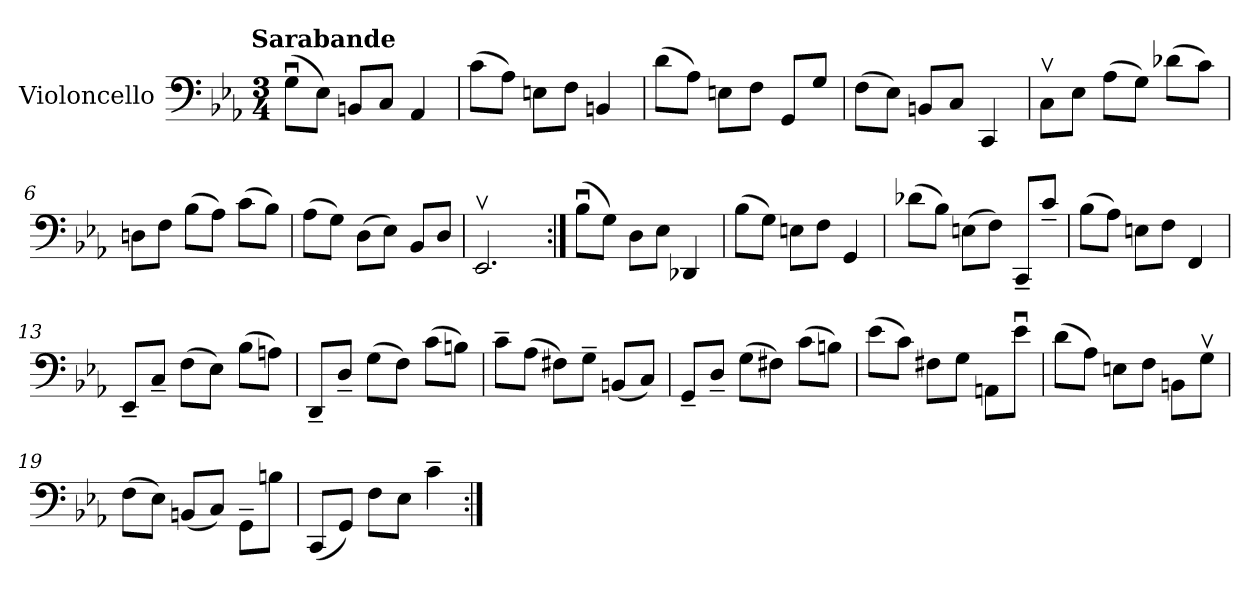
**kern
*part1
*staff1
*I"Violoncello
*I'Vc
*clefF4
*k[b-e-a-]
*c:
!!LO:TX:omd:t=Sarabande
*M3/4
*MM54
=
(8Gu\L
8E-\J)
8BBn/L
8C/J
4AA-
=2
(8c\L
8A-\J)
8En\L
8F\J
4BBn
=3
(8d\L
8A-\J)
8En\L
8F\J
8GG/L
8G/J
=4
(8F\L
8E-\J)
8BBn/L
8C/J
4CC
=5
8Cv\L
8E-\J
(8A-\L
8G\J)
(8d-X\L
8c\J)
=6
8Dn\L
8F\J
(8B-\L
8A-\J)
(8c\L
8B-\J)
=7
(8A-\L
8G\J)
(8D\L
8E-\J)
8BB-/L
8D/J
=8
2.EE-v
=9:|!
(8B-u\L
8G\J)
8D\L
8E-\J
4DD-X
=10
(8B-\L
8G\J)
8En\L
8F\J
4GG
=11
(8d-X\L
8B-\J)
(8En\L
8F\J)
8CC~/L
8c~/J
=12
(8B-\L
8A-\J)
8En\L
8F\J
4FF
=13
8EE-~/L
8C~/J
(8F\L
8E-\J)
(8B-\L
8An\J)
=14
8DD~/L
8D~/J
(8G\L
8F\J)
(8c\L
8Bn\J)
=15
8c~\L
(8A-\J
8F#X\L)
8G~\J
(8BBn/L
8C/J)
=16
8GG~/L
8D~/J
(8G\L
8F#X\J)
(8c\L
8Bn\J)
=17
(8e-\L
8c\J)
8F#X\L
8G\J
8AAn\L
8e-u\J
=18
(8d\L
8A-\J)
8En\L
8F\J
8BBn\L
8Gv\J
=19
(8F\L
8E-\J)
(8BBn/L
8C/J)
8GG~\L
8Bn\J
=20
(8CC/L
8GG/J)
8F\L
8E-\J
4c~
=:|!
*-
